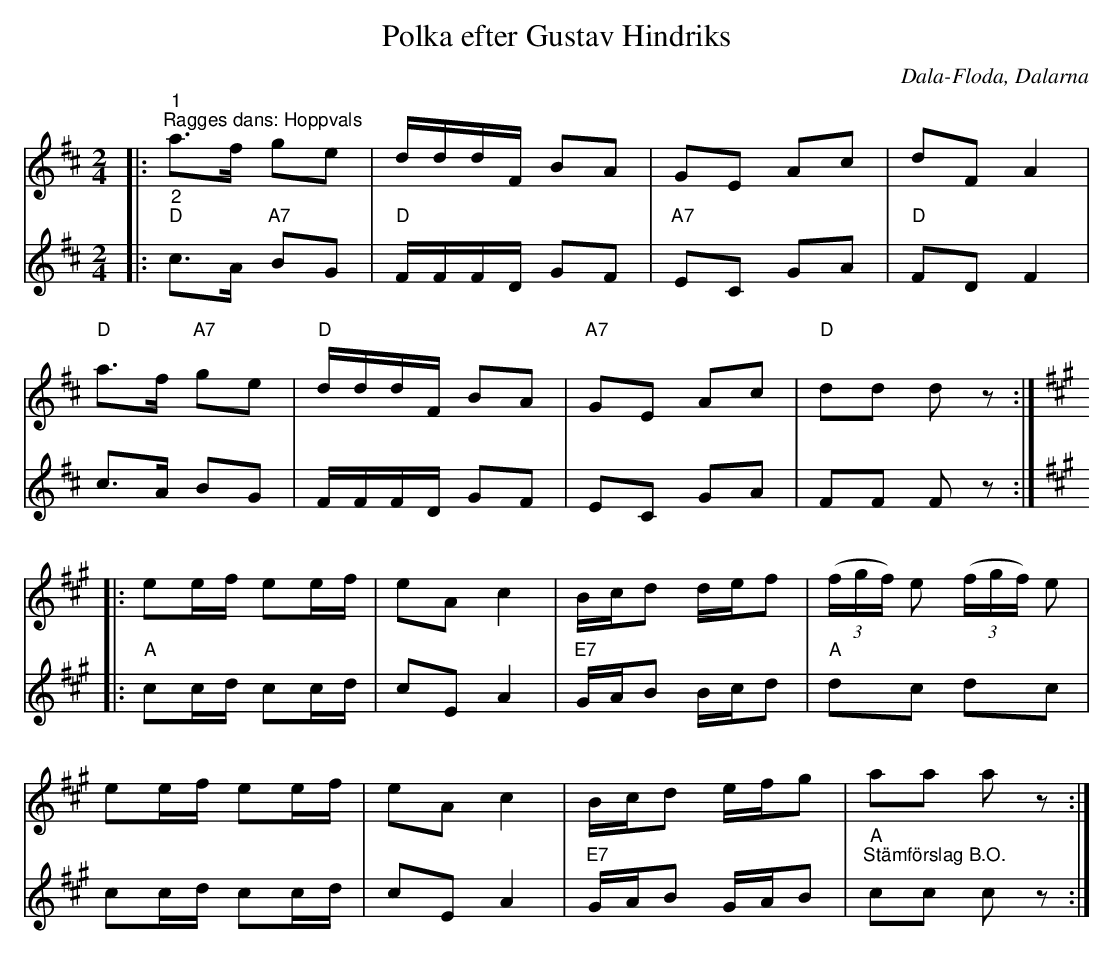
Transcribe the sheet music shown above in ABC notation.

X:1
T:Polka efter Gustav Hindriks
O:Dala-Floda, Dalarna
L:1/8
M:2/4
K:D
V:1
|:"^1""^Ragges dans: Hoppvals" a>f ge | d/d/d/F/ BA | GE Ac | dF A2 |
"D" a>f"A7" ge | "D" d/d/d/F/ BA |"A7" GE Ac |"D" dd d z ::
[K:A] ee/f/ ee/f/ | eA c2 | B/c/d d/e/f | (3(f/g/f/) e (3(f/g/f/) e |
ee/f/ ee/f/ | eA c2 | B/c/d e/f/g | aa a z :|
V:2
|:"^2""D" c>A"A7" BG |"D" F/F/F/D/ GF |"A7" EC GA |"D" FD F2 |
c>A BG | F/F/F/D/ GF | EC GA | FF F z ::
[K:A]"A" cc/d/ cc/d/ | cE A2 |"E7" G/A/B B/c/d |"A" dc dc |
cc/d/ cc/d/ | cE A2 | "E7" G/A/B G/A/B |"A" "^Stämförslag B.O." cc c z :|
